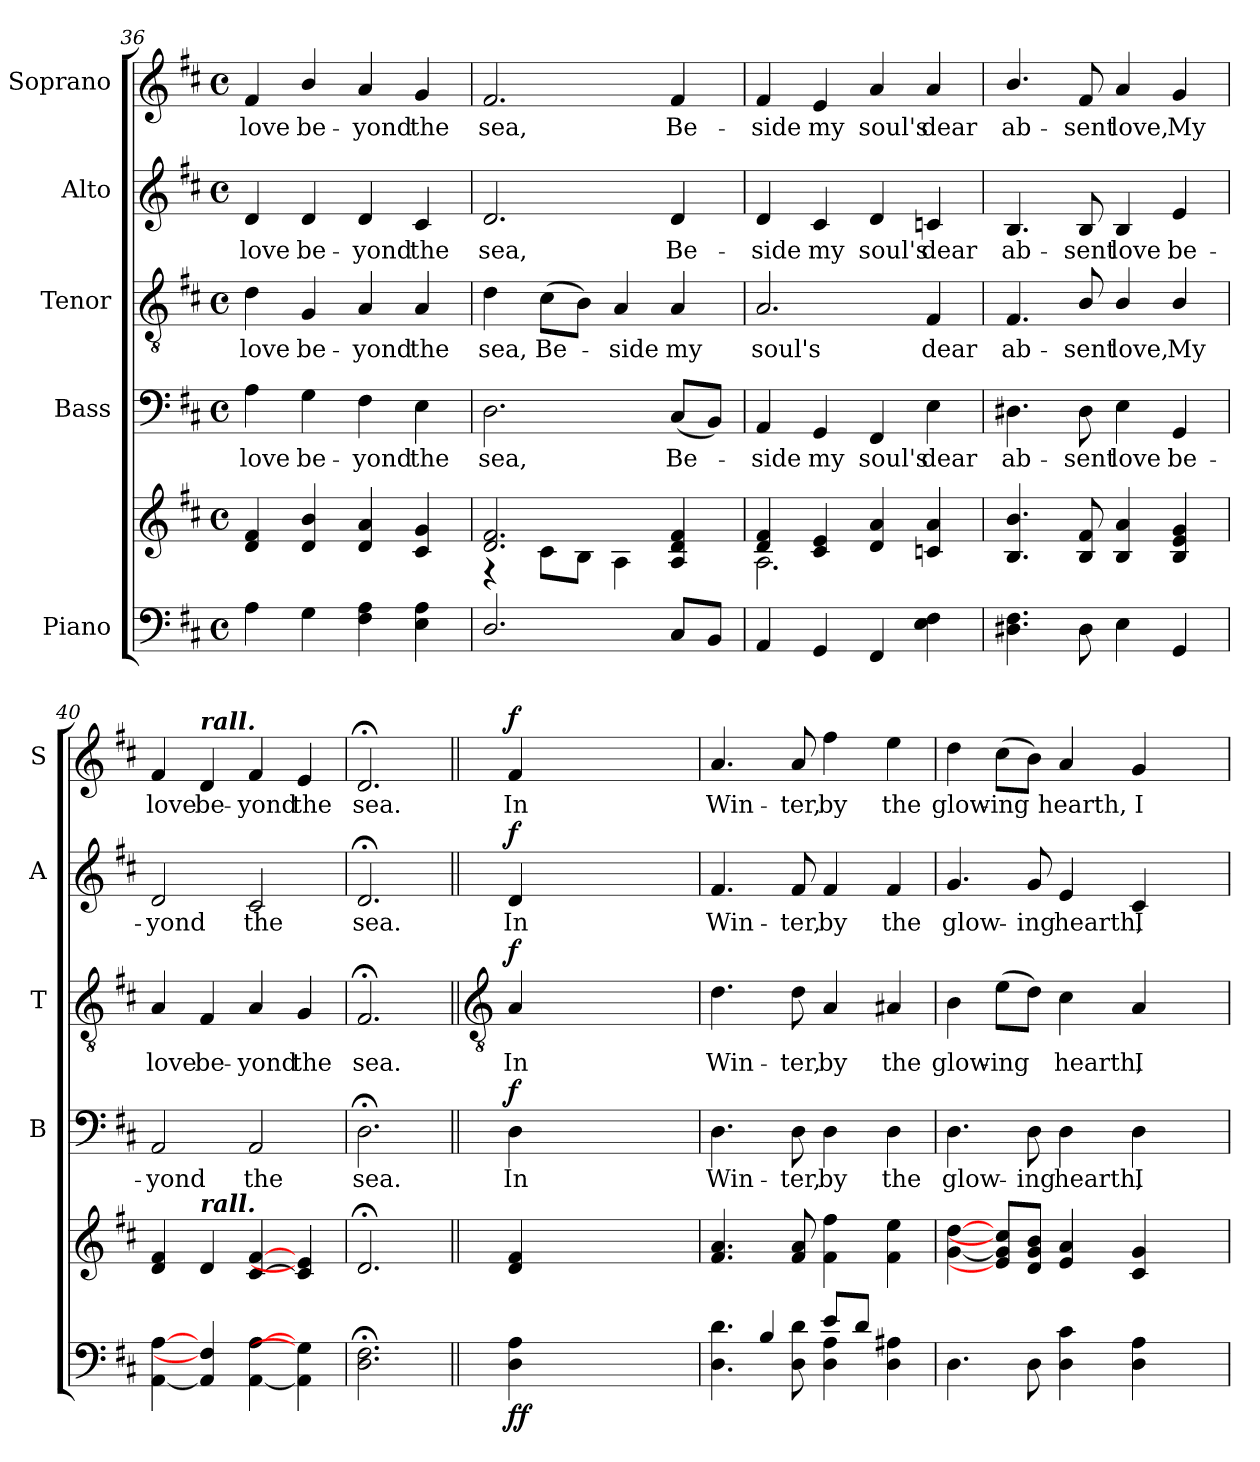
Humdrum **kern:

**kern	**kern	**dynam	**kern	**text	**dynam	**kern	**text	**dynam	**kern	**text	**dynam	**kern	**text	**dynam
*part5	*part5	*part5	*part4	*part4	*part4	*part3	*part3	*part3	*part2	*part2	*part2	*part1	*part1	*part1
*staff6	*staff5	*staff5/6	*staff4	*staff4	*staff4	*staff3	*staff3	*staff3	*staff2	*staff2	*staff2	*staff1	*staff1	*staff1
*I"Piano	*	*	*I"Bass	*	*	*I"Tenor	*	*	*I"Alto	*	*	*I"Soprano	*	*
*	*	*	*I'B	*	*	*I'T	*	*	*I'A	*	*	*I'S	*	*
!!LO:LB:g=z
*clefF4	*clefG2	*	*clefF4	*	*	*clefGv2	*	*	*clefG2	*	*	*clefG2	*	*
*k[f#c#]	*k[f#c#]	*	*k[f#c#]	*	*	*k[f#c#]	*	*	*k[f#c#]	*	*	*k[f#c#]	*	*
*D:	*D:	*	*D:	*	*	*D:	*	*	*D:	*	*	*D:	*	*
*M4/4	*M4/4	*	*M4/4	*	*	*M4/4	*	*	*M4/4	*	*	*M4/4	*	*
*met(c)	*met(c)	*	*met(c)	*	*	*met(c)	*	*	*met(c)	*	*	*met(c)	*	*
=36	=36	=36	=36	=36	=36	=36	=36	=36	=36	=36	=36	=36	=36	=36
*	*^	*	*	*	*	*	*	*	*	*	*	*	*	*
!	!	!	!	!	!LO:LY:b	!	!	!LO:LY:b	!	!	!LO:LY:b	!	!	!LO:LY:b	!
4A	4d/ 4f#/	1ryy	.	4A	love	.	4d	love	.	4d	love	.	4f#	love	.
!	!	!	!	!	!LO:LY:b	!	!	!LO:LY:b	!	!	!LO:LY:b	!	!	!LO:LY:b	!
4G	4d/ 4b/	.	.	4G	be-	.	4G	be-	.	4d	be-	.	4b/	be-	.
!	!	!	!	!	!LO:LY:b	!	!	!LO:LY:b	!	!	!LO:LY:b	!	!	!LO:LY:b	!
4F# 4A	4d/ 4a/	.	.	4F#	-yond	.	4A	-yond	.	4d	-yond	.	4a	-yond	.
!	!	!	!	!	!LO:LY:b	!	!	!LO:LY:b	!	!	!LO:LY:b	!	!	!LO:LY:b	!
4E 4A	4c#/ 4g/	.	.	4E	the	.	4A	the	.	4c#	the	.	4g	the	.
=37	=37	=37	=37	=37	=37	=37	=37	=37	=37	=37	=37	=37	=37	=37	=37
!	!	!	!	!	!LO:LY:b	!	!	!LO:LY:b	!	!	!LO:LY:b	!	!	!LO:LY:b	!
2.D/	2.d/ 2.f#/	4r	.	2.D	sea,	.	4d	sea,	.	2.d	sea,	.	2.f#	sea,	.
!	!	!	!	!	!	!	!	!LO:LY:b	!	!	!	!	!	!	!
.	.	8c#\L	.	.	.	.	(>8c#L	Be-	.	.	.	.	.	.	.
.	.	8B\J	.	.	.	.	8BJ)	.	.	.	.	.	.	.	.
!	!	!	!	!	!	!	!	!LO:LY:b	!	!	!	!	!	!	!
.	.	4A\	.	.	.	.	4A	side	.	.	.	.	.	.	.
!	!	!	!	!	!LO:LY:b	!	!	!LO:LY:b	!	!	!LO:LY:b	!	!	!LO:LY:b	!
8C#L	4A/ 4d/ 4f#/	4ryy	.	(<8C#L	Be-	.	4A	my	.	4d	Be-	.	4f#	Be-	.
8BBJ	.	.	.	8BBJ)	.	.	.	.	.	.	.	.	.	.	.
=38	=38	=38	=38	=38	=38	=38	=38	=38	=38	=38	=38	=38	=38	=38	=38
!	!	!	!	!	!LO:LY:b	!	!	!LO:LY:b	!	!	!LO:LY:b	!	!	!LO:LY:b	!
4AA	4d/ 4f#/	2.A\	.	4AA	side	.	2.A	soul's	.	4d	-side	.	4f#	-side	.
!	!	!	!	!	!LO:LY:b	!	!	!	!	!	!LO:LY:b	!	!	!LO:LY:b	!
4GG	4c#/ 4e/	.	.	4GG	my	.	.	.	.	4c#	my	.	4e	my	.
!	!	!	!	!	!LO:LY:b	!	!	!	!	!	!LO:LY:b	!	!	!LO:LY:b	!
4FF#	4d/ 4a/	.	.	4FF#	soul's	.	.	.	.	4d	soul's	.	4a	soul's	.
!	!	!	!	!	!LO:LY:b	!	!	!LO:LY:b	!	!	!LO:LY:b	!	!	!LO:LY:b	!
4E 4F#	4cn/ 4a/	4ryy	.	4E	dear	.	4F#	dear	.	4cn	dear	.	4a	dear	.
=39	=39	=39	=39	=39	=39	=39	=39	=39	=39	=39	=39	=39	=39	=39	=39
!	!	!	!	!	!LO:LY:b	!	!	!LO:LY:b	!	!	!LO:LY:b	!	!	!LO:LY:b	!
4.D#X 4.F#	4.B/ 4.b/	1ryy	.	4.D#X	ab-	.	4.F#	ab-	.	4.B	ab-	.	4.b/	ab-	.
!	!	!	!	!	!LO:LY:b	!	!	!LO:LY:b	!	!	!LO:LY:b	!	!	!LO:LY:b	!
8D#	8B/ 8f#/	.	.	8D#	-sent	.	8B/	-sent	.	8B	-sent	.	8f#	-sent	.
!	!	!	!	!	!LO:LY:b	!	!	!LO:LY:b	!	!	!LO:LY:b	!	!	!LO:LY:b	!
4E	4B/ 4a/	.	.	4E	love	.	4B/	love,	.	4B	love	.	4a	love,	.
!	!	!	!	!	!LO:LY:b	!	!	!LO:LY:b	!	!	!LO:LY:b	!	!	!LO:LY:b	!
4GG	4B/ 4e/ 4g/	.	.	4GG	be-	.	4B/	My	.	4e	be-	.	4g	My	.
=40	=40	=40	=40	=40	=40	=40	=40	=40	=40	=40	=40	=40	=40	=40	=40
!	!	!	!	!	!LO:LY:b	!	!	!LO:LY:b	!	!	!LO:LY:b	!	!	!LO:LY:b	!
[4AA [4A	4d/ 4f#/	1ryy	.	2AA	-yond	.	4A	love	.	2d	-yond	.	4f#	love	.
!	!	!	!	!	!	!	!	!	!	!	!	!	!LO:TX:a:Bi:t=rall.	!	!
!	!LO:TX:a:Bi:t=rall.	!	!	!	!	!	!	!	!	!	!	!	!	!	!
!	!	!	!	!	!	!	!	!LO:LY:b	!	!	!	!	!	!LO:LY:b	!
4AA] 4F#]	4d/	.	.	.	.	.	4F#	be-	.	.	.	.	4d	be-	.
!	!	!	!	!	!LO:LY:b	!	!	!LO:LY:b	!	!	!LO:LY:b	!	!	!LO:LY:b	!
[4AA [4A	[4c#/ [4f#/	.	.	2AA	the	.	4A	-yond	.	2c#	the	.	4f#	-yond	.
!	!	!	!	!	!	!	!	!LO:LY:b	!	!	!	!	!	!LO:LY:b	!
4AA] 4G]	4c#/] 4e/]	.	.	.	.	.	4G	the	.	.	.	.	4e	the	.
=41	=41	=41	=41	=41	=41	=41	=41	=41	=41	=41	=41	=41	=41	=41	=41
!	!	!	!	!	!LO:LY:b	!	!	!LO:LY:b	!	!	!LO:LY:b	!	!	!LO:LY:b	!
2.D;< 2.F#;<	2.d;</	2.ryy	.	2.D;<	sea.	.	2.F#;<	sea.	.	2.d;<	sea.	.	2.d;<	sea.	.
*	*v	*v	*	*	*	*	*	*	*	*	*	*	*	*	*
!!LO:LB:g=z
=42||	=42||	=42||	=42||	=42||	=42||	=42||	=42||	=42||	=42||	=42||	=42||	=42||	=42||	=42||
*	*	*	*	*	*	*clefGv2	*	*	*	*	*	*	*	*
*^	*^	*	*	*	*	*	*	*	*	*	*	*	*	*
!	!	!	!	!LO:DY:b=2	!	!LO:LY:b	!	!	!LO:LY:b	!	!	!LO:LY:b	!	!	!LO:LY:b	!
!	!	!	!	!LO:DY:n=1:b	!	!	!LO:DY:b	!	!	!LO:DY:b	!	!	!LO:DY:b	!	!	!LO:DY:b
*	*	*v	*v	*	*	*	*	*	*	*	*	*	*	*	*	*
2ryy	4D\ 4A\	4d 4f#	f f	4D	In	f	4A	In	f	4d	In	f	4f#	In	f
.	2.ryy	2.ryy	.	2.ryy	.	.	2.ryy	.	.	2.ryy	.	.	2.ryy	.	.
8ryy	.	.	.	.	.	.	.	.	.	.	.	.	.	.	.
4.ryy	.	.	.	.	.	.	.	.	.	.	.	.	.	.	.
=42A	=42A	=42A	=42A	=42A	=42A	=42A	=42A	=42A	=42A	=42A	=42A	=42A	=42A	=42A	=42A
!	!	!	!	!	!LO:LY:b	!	!	!LO:LY:b	!	!	!LO:LY:b	!	!	!LO:LY:b	!
4ryy	4.D\ 4.d\	4.f# 4.a	.	4.D	Win-	.	4.d	Win-	.	4.f#	Win-	.	4.a	Win-	.
4B/	.	.	.	.	.	.	.	.	.	.	.	.	.	.	.
!	!	!	!	!	!LO:LY:b	!	!	!LO:LY:b	!	!	!LO:LY:b	!	!	!LO:LY:b	!
.	8D\ 8d\	8f# 8a	.	8D	-ter,	.	8d	-ter,	.	8f#	-ter,	.	8a	-ter,	.
!	!	!	!	!	!LO:LY:b	!	!	!LO:LY:b	!	!	!LO:LY:b	!	!	!LO:LY:b	!
8e/L	4D\ 4A\	4f# 4ff#	.	4D	by	.	4A	by	.	4f#	by	.	4ff#	by	.
8d/J	.	.	.	.	.	.	.	.	.	.	.	.	.	.	.
!	!	!	!	!	!LO:LY:b	!	!	!LO:LY:b	!	!	!LO:LY:b	!	!	!LO:LY:b	!
4ryy	4D\ 4A#X\	4f# 4ee	.	4D	the	.	4A#X	the	.	4f#	the	.	4ee	the	.
=43A	=43A	=43A	=43A	=43A	=43A	=43A	=43A	=43A	=43A	=43A	=43A	=43A	=43A	=43A	=43A
!	!	!	!	!	!LO:LY:b	!	!	!LO:LY:b	!	!	!LO:LY:b	!	!	!LO:LY:b	!
1ryy	4.D\	[4g [4dd	.	4.D	glow-	.	4B	glow-	.	4.g	glow-	.	4dd	glow-	.
!	!	!	!	!	!	!	!	!LO:LY:b	!	!	!	!	!	!LO:LY:b	!
.	.	8e] 8g] 8cc#]L	.	.	.	.	(>8eL	-ing	.	.	.	.	(>8cc#L	-ing	.
!	!	!	!	!	!LO:LY:b	!	!	!	!	!	!LO:LY:b	!	!	!	!
.	8D\	8d 8g 8bJ	.	8D	-ing	.	8dJ)	.	.	8g	-ing	.	8bJ)	.	.
!	!	!	!	!	!LO:LY:b	!	!	!LO:LY:b	!	!	!LO:LY:b	!	!	!LO:LY:b	!
.	4D\ 4c#\	4e 4a	.	4D	hearth,	.	4c#	hearth,	.	4e	hearth,	.	4a	hearth,	.
!	!	!	!	!	!LO:LY:b	!	!	!LO:LY:b	!	!	!LO:LY:b	!	!	!LO:LY:b	!
.	4D\ 4A\	4c# 4g	.	4D	I	.	4A	I	.	4c#	I	.	4g	I	.
4ryy	4ryy	4ryy	.	4ryy	.	.	4ryy	.	.	4ryy	.	.	4ryy	.	.
*v	*v	*	*	*	*	*	*	*	*	*	*	*	*	*	*
=	=	=	=	=	=	=	=	=	=	=	=	=	=	=
*-	*-	*-	*-	*-	*-	*-	*-	*-	*-	*-	*-	*-	*-	*-
